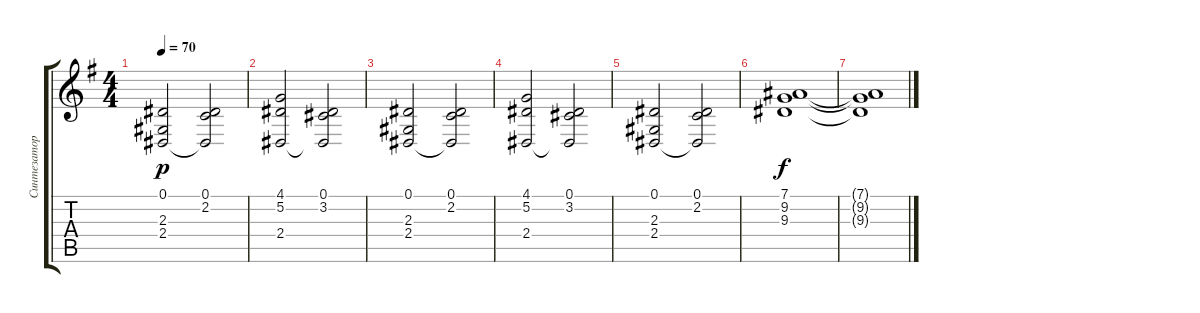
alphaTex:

\track ("Синтезатор" "Синтезатор") {instrument fx7echoes}
\staff {score tabs}
\tuning (Eb4 Bb3 Gb3 Db3 Ab2 Eb2) {hide}
\ts (4 4)
\tempo 70
\clef g2
\ks eminor
(0.1 2.3 2.4).2{dy p} (0.1 2.2 2.4{t}).2 |
(4.1 5.2 2.4).2 (0.1 3.2 2.4{t}).2 |
(0.1 2.3 2.4).2 (0.1 2.2 2.4{t}).2 |
(4.1 5.2 2.4).2 (0.1 3.2 2.4{t}).2 |
(0.1 2.3 2.4).2 (0.1 2.2 2.4{t}).2 |
(7.1 9.2 9.3).1{dy f volume 0} |
(7.1{t} 9.2{t} 9.3{t}).1
